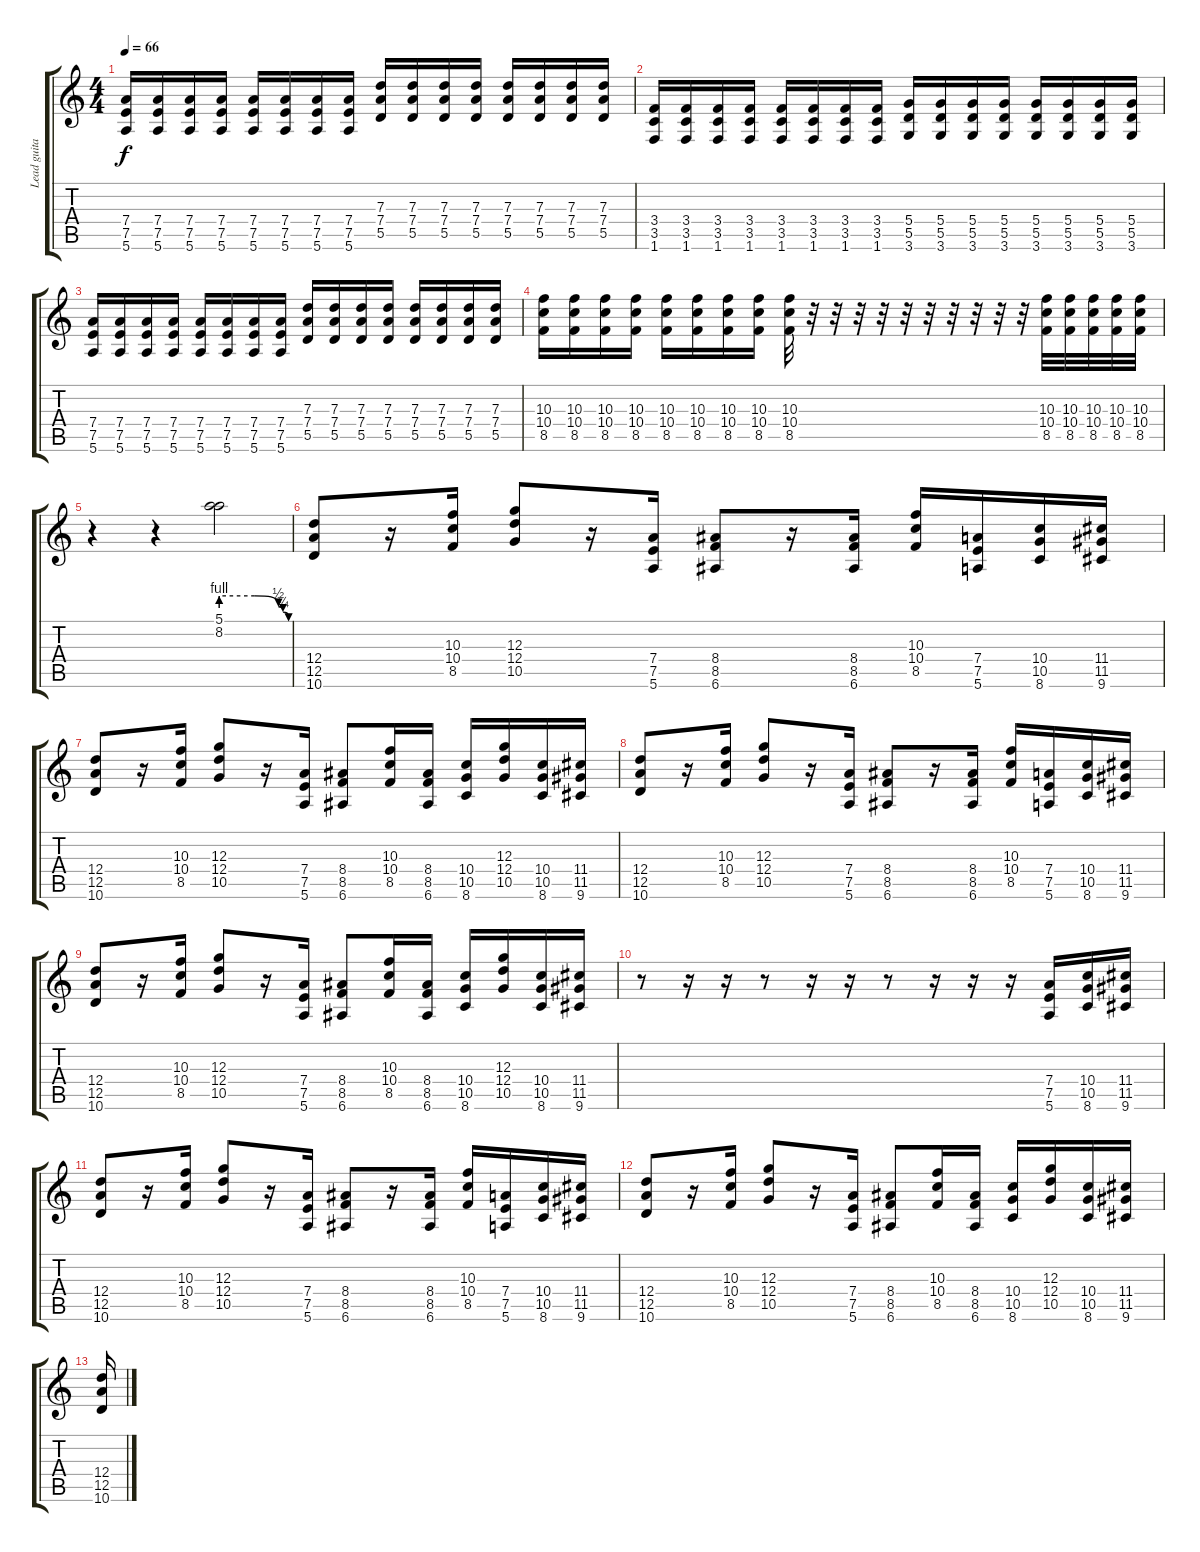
\track ("Lead guitar" "Lead guita") {instrument overdrivenguitar}
\staff {score tabs}
\tuning (E4 B3 G3 D3 A2 E2) {hide}
\ts (4 4)
\tempo 66
\clef g2
\ks c
(7.4 7.5 5.6).16{dy f} (7.4 7.5 5.6).16 (7.4 7.5 5.6).16 (7.4 7.5 5.6).16 (7.4 7.5 5.6).16 (7.4 7.5 5.6).16 (7.4 7.5 5.6).16 (7.4 7.5 5.6).16 (7.3 7.4 5.5).16 (7.3 7.4 5.5).16 (7.3 7.4 5.5).16 (7.3 7.4 5.5).16 (7.3 7.4 5.5).16 (7.3 7.4 5.5).16 (7.3 7.4 5.5).16 (7.3 7.4 5.5).16 |
(3.4 3.5 1.6).16 (3.4 3.5 1.6).16 (3.4 3.5 1.6).16 (3.4 3.5 1.6).16 (3.4 3.5 1.6).16 (3.4 3.5 1.6).16 (3.4 3.5 1.6).16 (3.4 3.5 1.6).16 (5.4 5.5 3.6).16 (5.4 5.5 3.6).16 (5.4 5.5 3.6).16 (5.4 5.5 3.6).16 (5.4 5.5 3.6).16 (5.4 5.5 3.6).16 (5.4 5.5 3.6).16 (5.4 5.5 3.6).16 |
(7.4 7.5 5.6).16 (7.4 7.5 5.6).16 (7.4 7.5 5.6).16 (7.4 7.5 5.6).16 (7.4 7.5 5.6).16 (7.4 7.5 5.6).16 (7.4 7.5 5.6).16 (7.4 7.5 5.6).16 (7.3 7.4 5.5).16 (7.3 7.4 5.5).16 (7.3 7.4 5.5).16 (7.3 7.4 5.5).16 (7.3 7.4 5.5).16 (7.3 7.4 5.5).16 (7.3 7.4 5.5).16 (7.3 7.4 5.5).16 |
(10.3 10.4 8.5).16 (10.3 10.4 8.5).16 (10.3 10.4 8.5).16 (10.3 10.4 8.5).16 (10.3 10.4 8.5).16 (10.3 10.4 8.5).16 (10.3 10.4 8.5).16 (10.3 10.4 8.5).16 (10.3 10.4 8.5).32 r.32 r.32 r.32 r.32 r.32 r.32 r.32 r.32 r.32 r.32 (10.3 10.4 8.5).32 (10.3 10.4 8.5).32 (10.3 10.4 8.5).32 (10.3 10.4 8.5).32 (10.3 10.4 8.5).32 |
r.4 r.4 (5.1 8.2{be (custom 0 4 30 4 51 2 55 1 60 0)}).2 |
(12.4 12.5 10.6).8 r.16 (10.3 10.4 8.5).16 (12.3 12.4 10.5).8 r.16 (7.4 7.5 5.6).16 (8.4 8.5 6.6).8 r.16 (8.4 8.5 6.6).16 (10.3 10.4 8.5).16 (7.4 7.5 5.6).16 (10.4 10.5 8.6).16 (11.4 11.5 9.6).16 |
(12.4 12.5 10.6).8 r.16 (10.3 10.4 8.5).16 (12.3 12.4 10.5).8 r.16 (7.4 7.5 5.6).16 (8.4 8.5 6.6).8 (10.3 10.4 8.5).16 (8.4 8.5 6.6).16 (10.4 10.5 8.6).16 (12.3 12.4 10.5).16 (10.4 10.5 8.6).16 (11.4 11.5 9.6).16 |
(12.4 12.5 10.6).8 r.16 (10.3 10.4 8.5).16 (12.3 12.4 10.5).8 r.16 (7.4 7.5 5.6).16 (8.4 8.5 6.6).8 r.16 (8.4 8.5 6.6).16 (10.3 10.4 8.5).16 (7.4 7.5 5.6).16 (10.4 10.5 8.6).16 (11.4 11.5 9.6).16 |
(12.4 12.5 10.6).8 r.16 (10.3 10.4 8.5).16 (12.3 12.4 10.5).8 r.16 (7.4 7.5 5.6).16 (8.4 8.5 6.6).8 (10.3 10.4 8.5).16 (8.4 8.5 6.6).16 (10.4 10.5 8.6).16 (12.3 12.4 10.5).16 (10.4 10.5 8.6).16 (11.4 11.5 9.6).16 |
r.8 r.16 r.16 r.8 r.16 r.16 r.8 r.16 r.16 r.16 (7.4 7.5 5.6).16 (10.4 10.5 8.6).16 (11.4 11.5 9.6).16 |
(12.4 12.5 10.6).8 r.16 (10.3 10.4 8.5).16 (12.3 12.4 10.5).8 r.16 (7.4 7.5 5.6).16 (8.4 8.5 6.6).8 r.16 (8.4 8.5 6.6).16 (10.3 10.4 8.5).16 (7.4 7.5 5.6).16 (10.4 10.5 8.6).16 (11.4 11.5 9.6).16 |
(12.4 12.5 10.6).8 r.16 (10.3 10.4 8.5).16 (12.3 12.4 10.5).8 r.16 (7.4 7.5 5.6).16 (8.4 8.5 6.6).8 (10.3 10.4 8.5).16 (8.4 8.5 6.6).16 (10.4 10.5 8.6).16 (12.3 12.4 10.5).16 (10.4 10.5 8.6).16 (11.4 11.5 9.6).16 |
(12.4 12.5 10.6).16
